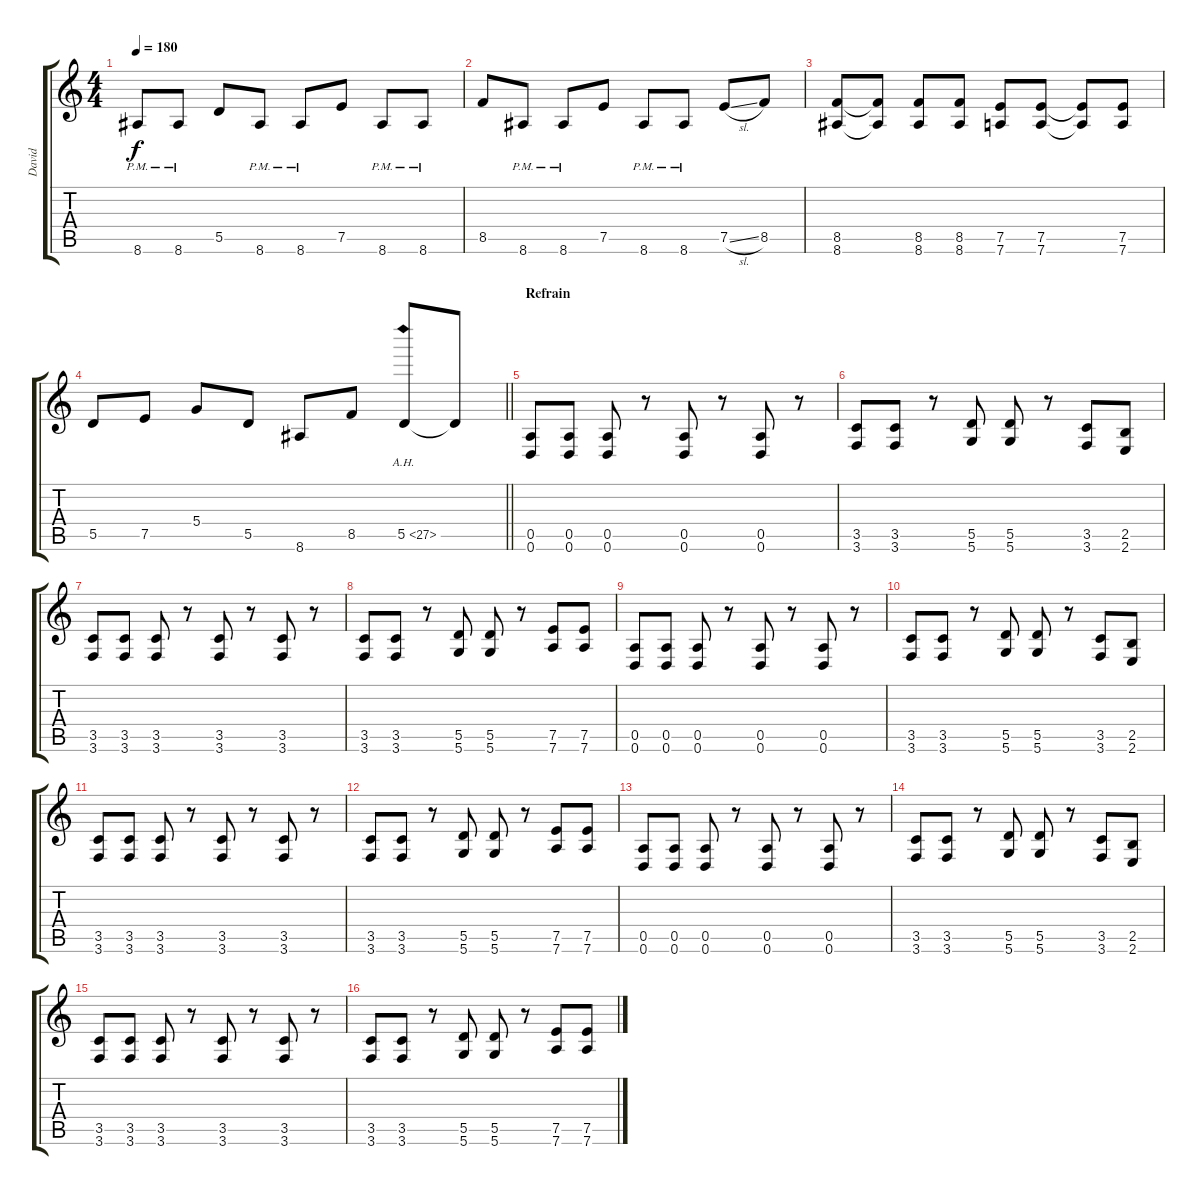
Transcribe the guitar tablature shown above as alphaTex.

\track ("David" "David") {instrument distortionguitar}
\staff {score tabs}
\tuning (E4 B3 G3 D3 A2 D2) {hide}
\ts (4 4)
\tempo 180
\clef g2
\ks c
8.6{pm}.8{dy f} 8.6{pm}.8 5.5.8 8.6{pm}.8 8.6{pm}.8 7.5.8 8.6{pm}.8 8.6{pm}.8 |
8.5.8 8.6{pm}.8 8.6{pm}.8 7.5.8 8.6{pm}.8 8.6{pm}.8 7.5{sl}.8 8.5.8 |
(8.5 8.6).8 (8.5{t} 8.6{t}).8 (8.5 8.6).8 (8.5 8.6).8 (7.5 7.6).8 (7.5 7.6).8 (7.5{t} 7.6{t}).8 (7.5 7.6).8 |
\barLineRight lightlight
5.5.8 7.5.8 5.4.8 5.5.8 8.6.8 8.5.8 5.5{ah 22}.8 5.5{t}.8 |
\section ("" "Refrain")
(0.5 0.6).8 (0.5 0.6).8 (0.5 0.6).8 r.8 (0.5 0.6).8 r.8 (0.5 0.6).8 r.8 |
(3.5 3.6).8 (3.5 3.6).8 r.8 (5.5 5.6).8 (5.5 5.6).8 r.8 (3.5 3.6).8 (2.5 2.6).8 |
(3.5 3.6).8 (3.5 3.6).8 (3.5 3.6).8 r.8 (3.5 3.6).8 r.8 (3.5 3.6).8 r.8 |
(3.5 3.6).8 (3.5 3.6).8 r.8 (5.5 5.6).8 (5.5 5.6).8 r.8 (7.5 7.6).8 (7.5 7.6).8 |
(0.5 0.6).8 (0.5 0.6).8 (0.5 0.6).8 r.8 (0.5 0.6).8 r.8 (0.5 0.6).8 r.8 |
(3.5 3.6).8 (3.5 3.6).8 r.8 (5.5 5.6).8 (5.5 5.6).8 r.8 (3.5 3.6).8 (2.5 2.6).8 |
(3.5 3.6).8 (3.5 3.6).8 (3.5 3.6).8 r.8 (3.5 3.6).8 r.8 (3.5 3.6).8 r.8 |
(3.5 3.6).8 (3.5 3.6).8 r.8 (5.5 5.6).8 (5.5 5.6).8 r.8 (7.5 7.6).8 (7.5 7.6).8 |
(0.5 0.6).8 (0.5 0.6).8 (0.5 0.6).8 r.8 (0.5 0.6).8 r.8 (0.5 0.6).8 r.8 |
(3.5 3.6).8 (3.5 3.6).8 r.8 (5.5 5.6).8 (5.5 5.6).8 r.8 (3.5 3.6).8 (2.5 2.6).8 |
(3.5 3.6).8 (3.5 3.6).8 (3.5 3.6).8 r.8 (3.5 3.6).8 r.8 (3.5 3.6).8 r.8 |
(3.5 3.6).8 (3.5 3.6).8 r.8 (5.5 5.6).8 (5.5 5.6).8 r.8 (7.5 7.6).8 (7.5 7.6).8
